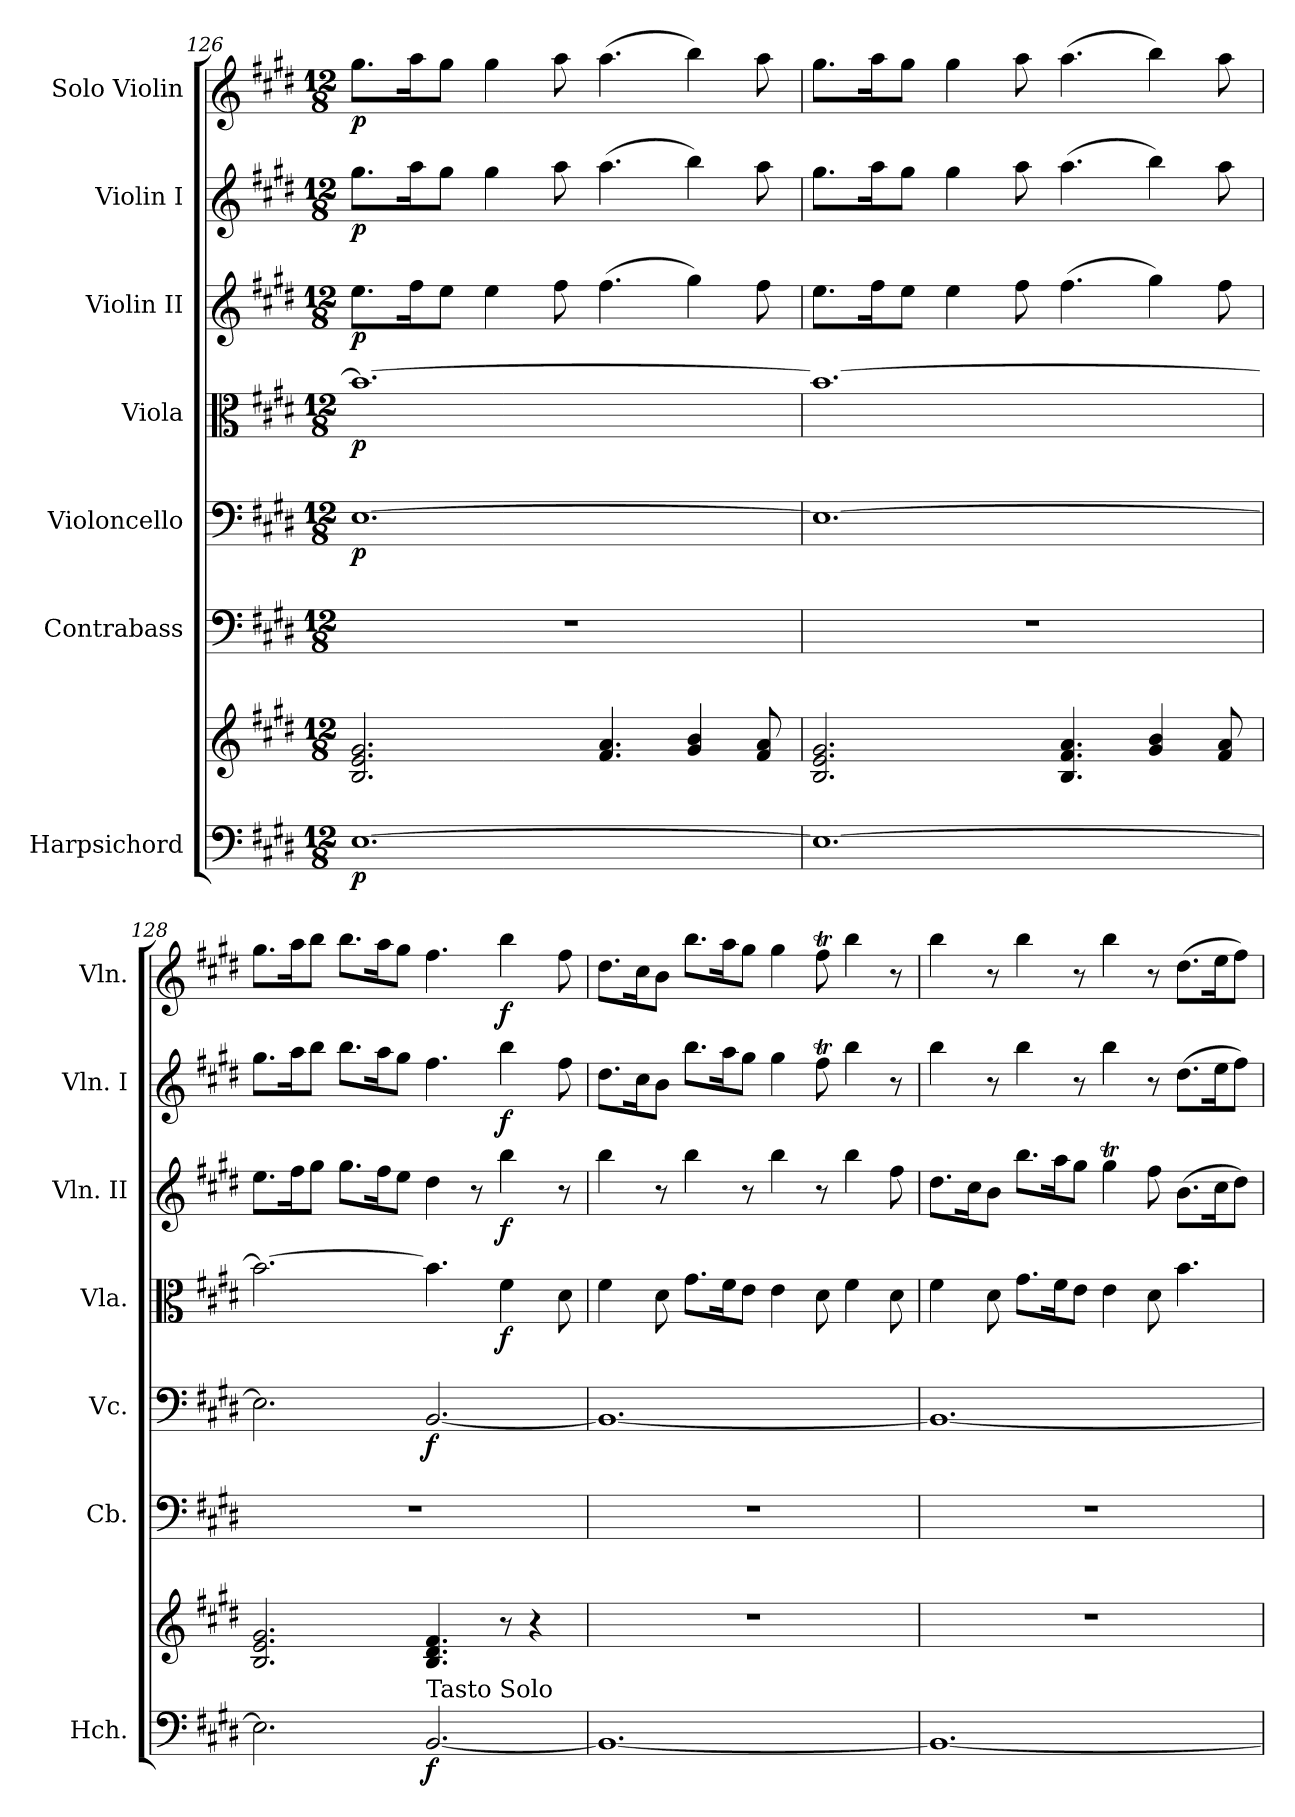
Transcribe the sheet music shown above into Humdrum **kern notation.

**kern	**kern	**dynam	**kern	**kern	**dynam	**kern	**dynam	**kern	**dynam	**kern	**dynam	**kern	**dynam
*part7	*part7	*part7	*part6	*part5	*part5	*part4	*part4	*part3	*part3	*part2	*part2	*part1	*part1
*staff8	*staff7	*staff7/8	*staff6	*staff5	*staff5	*staff4	*staff4	*staff3	*staff3	*staff2	*staff2	*staff1	*staff1
*I"Harpsichord	*	*	*I"Contrabass	*I"Violoncello	*	*I"Viola	*	*I"Violin II	*	*I"Violin I	*	*I"Solo Violin	*
*I'Hch.	*	*	*I'Cb.	*I'Vc.	*	*I'Vla.	*	*I'Vln. II	*	*I'Vln. I	*	*I'Vln.	*
!!LO:PB:g=z
*clefF4	*clefG2	*	*clefF4	*clefF4	*	*clefC3	*	*clefG2	*	*clefG2	*	*clefG2	*
*	*	*	*ITrd7c12	*	*	*	*	*	*	*	*	*	*
*k[f#c#g#d#]	*k[f#c#g#d#]	*	*k[f#c#g#d#]	*k[f#c#g#d#]	*	*k[f#c#g#d#]	*	*k[f#c#g#d#]	*	*k[f#c#g#d#]	*	*k[f#c#g#d#]	*
*M12/8	*M12/8	*	*M12/8	*M12/8	*	*M12/8	*	*M12/8	*	*M12/8	*	*M12/8	*
=126	=126	=126	=126	=126	=126	=126	=126	=126	=126	=126	=126	=126	=126
!	!	!LO:DY:b=2	!	!	!LO:DY:b	!	!LO:DY:b	!	!LO:DY:b	!	!LO:DY:b	!	!LO:DY:b
[1.E	2.B/ 2.e/ 2.g#/	p	1.r	[1.E	p	1.b_	p	8.ee\L	p	8.gg#\L	p	8.gg#\L	p
.	.	.	.	.	.	.	.	16ff#\K	.	16aa\K	.	16aa\K	.
.	.	.	.	.	.	.	.	8ee\J	.	8gg#\J	.	8gg#\J	.
.	.	.	.	.	.	.	.	4ee\	.	4gg#\	.	4gg#\	.
.	.	.	.	.	.	.	.	8ff#\	.	8aa\	.	8aa\	.
.	4.f#/ 4.a/	.	.	.	.	.	.	(>4.ff#\	.	(>4.aa\	.	(>4.aa\	.
.	4g#/ 4b/	.	.	.	.	.	.	4gg#\)	.	4bb\)	.	4bb\)	.
.	8f#/ 8a/	.	.	.	.	.	.	8ff#\	.	8aa\	.	8aa\	.
=127	=127	=127	=127	=127	=127	=127	=127	=127	=127	=127	=127	=127	=127
1.E_	2.B/ 2.e/ 2.g#/	.	1.r	1.E_	.	1.b_	.	8.ee\L	.	8.gg#\L	.	8.gg#\L	.
.	.	.	.	.	.	.	.	16ff#\K	.	16aa\K	.	16aa\K	.
.	.	.	.	.	.	.	.	8ee\J	.	8gg#\J	.	8gg#\J	.
.	.	.	.	.	.	.	.	4ee\	.	4gg#\	.	4gg#\	.
.	.	.	.	.	.	.	.	8ff#\	.	8aa\	.	8aa\	.
.	4.B/ 4.f#/ 4.a/	.	.	.	.	.	.	(>4.ff#\	.	(>4.aa\	.	(>4.aa\	.
.	4g#/ 4b/	.	.	.	.	.	.	4gg#\)	.	4bb\)	.	4bb\)	.
.	8f#/ 8a/	.	.	.	.	.	.	8ff#\	.	8aa\	.	8aa\	.
=128	=128	=128	=128	=128	=128	=128	=128	=128	=128	=128	=128	=128	=128
2.E\]	2.B/ 2.e/ 2.g#/	.	1.r	2.E\]	.	2.b\_	.	8.ee\L	.	8.gg#\L	.	8.gg#\L	.
.	.	.	.	.	.	.	.	16ff#\K	.	16aa\K	.	16aa\K	.
.	.	.	.	.	.	.	.	8gg#\J	.	8bb\J	.	8bb\J	.
.	.	.	.	.	.	.	.	8.gg#\L	.	8.bb\L	.	8.bb\L	.
.	.	.	.	.	.	.	.	16ff#\K	.	16aa\K	.	16aa\K	.
.	.	.	.	.	.	.	.	8ee\J	.	8gg#\J	.	8gg#\J	.
!LO:TX:a:t=Tasto Solo	!	!	!	!	!	!	!	!	!	!	!	!	!
!	!	!LO:DY:b=2	!	!	!LO:DY:b	!	!	!	!	!	!	!	!
[2.BB/	4.B/ 4.d#/ 4.f#/	f	.	[2.BB/	f	4.b\]	.	4dd#\	.	4.ff#\	.	4.ff#\	.
.	.	.	.	.	.	.	.	8r	.	.	.	.	.
!	!	!	!	!	!	!	!LO:DY:b	!	!LO:DY:b	!	!LO:DY:b	!	!LO:DY:b
.	8r	.	.	.	.	4f#\	f	4bb\	f	4bb\	f	4bb\	f
.	4r	.	.	.	.	.	.	.	.	.	.	.	.
.	.	.	.	.	.	8d#\	.	8r	.	8ff#\	.	8ff#\	.
!!LO:PB:g=z
=129	=129	=129	=129	=129	=129	=129	=129	=129	=129	=129	=129	=129	=129
1.BB_	1.r	.	1.r	1.BB_	.	4f#\	.	4bb\	.	8.dd#\L	.	8.dd#\L	.
.	.	.	.	.	.	.	.	.	.	16cc#\K	.	16cc#\K	.
.	.	.	.	.	.	8d#\	.	8r	.	8b\J	.	8b\J	.
.	.	.	.	.	.	8.g#\L	.	4bb\	.	8.bb\L	.	8.bb\L	.
.	.	.	.	.	.	16f#\K	.	.	.	16aa\K	.	16aa\K	.
.	.	.	.	.	.	8e\J	.	8r	.	8gg#\J	.	8gg#\J	.
.	.	.	.	.	.	4e\	.	4bb\	.	4gg#\	.	4gg#\	.
.	.	.	.	.	.	8d#\	.	8r	.	8ff#T\	.	8ff#T\	.
.	.	.	.	.	.	4f#\	.	4bb\	.	4bb\	.	4bb\	.
.	.	.	.	.	.	8d#\	.	8ff#\	.	8r	.	8r	.
=130	=130	=130	=130	=130	=130	=130	=130	=130	=130	=130	=130	=130	=130
1.BB_	1.r	.	1.r	1.BB_	.	4f#\	.	8.dd#\L	.	4bb\	.	4bb\	.
.	.	.	.	.	.	.	.	16cc#\K	.	.	.	.	.
.	.	.	.	.	.	8d#\	.	8b\J	.	8r	.	8r	.
.	.	.	.	.	.	8.g#\L	.	8.bb\L	.	4bb\	.	4bb\	.
.	.	.	.	.	.	16f#\K	.	16aa\K	.	.	.	.	.
.	.	.	.	.	.	8e\J	.	8gg#\J	.	8r	.	8r	.
.	.	.	.	.	.	4e\	.	4gg#t\	.	4bb\	.	4bb\	.
.	.	.	.	.	.	8d#\	.	8ff#\	.	8r	.	8r	.
.	.	.	.	.	.	4.b\	.	(>8.b\L	.	(>8.dd#\L	.	(>8.dd#\L	.
.	.	.	.	.	.	.	.	16cc#\K	.	16ee\K	.	16ee\K	.
.	.	.	.	.	.	.	.	8dd#\J)	.	8ff#\J)	.	8ff#\J)	.
=	=	=	=	=	=	=	=	=	=	=	=	=	=
*-	*-	*-	*-	*-	*-	*-	*-	*-	*-	*-	*-	*-	*-
